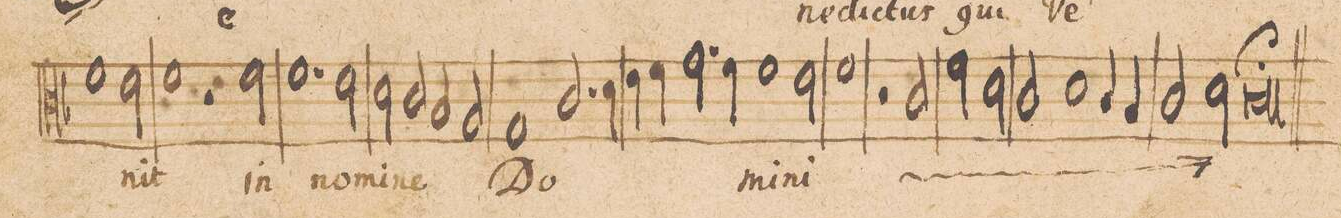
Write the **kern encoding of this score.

**kern	**text
*I"[CANTVS.]	*
*clefC3	*
*k[b-]	*
*met(c|)	*
*M2/1	*
1f\	.
=9-	=9-
2e\	-nit
1f	.
=10-	=10-
2r	.
2f\	in
1.f	no-
=11-	=11-
2e\	-mi-
2d\	-ne
2c/	.
=12-	=12-
2B-/	.
2A/	.
1G	Do-
=13-	=13-
2.c/	.
4d\	.
4e\	.
4f\	.
2.g\	.
=14-	=14-
4f\	.
1f	-mi-
2e\	-ni
=15-	=15-
1f	.
2r	.
*	*ij
2c/	in
=16-	=16-
2f\	no-
2d\	-mi-
2c/	-ne
1d\	Do-
=17-	=17-
4c/	.
4B-/	.
2c/	.
2d\	-mi-
=18-	=18-
0cl;	ni
*	*Xij
==	==
*-	*-
